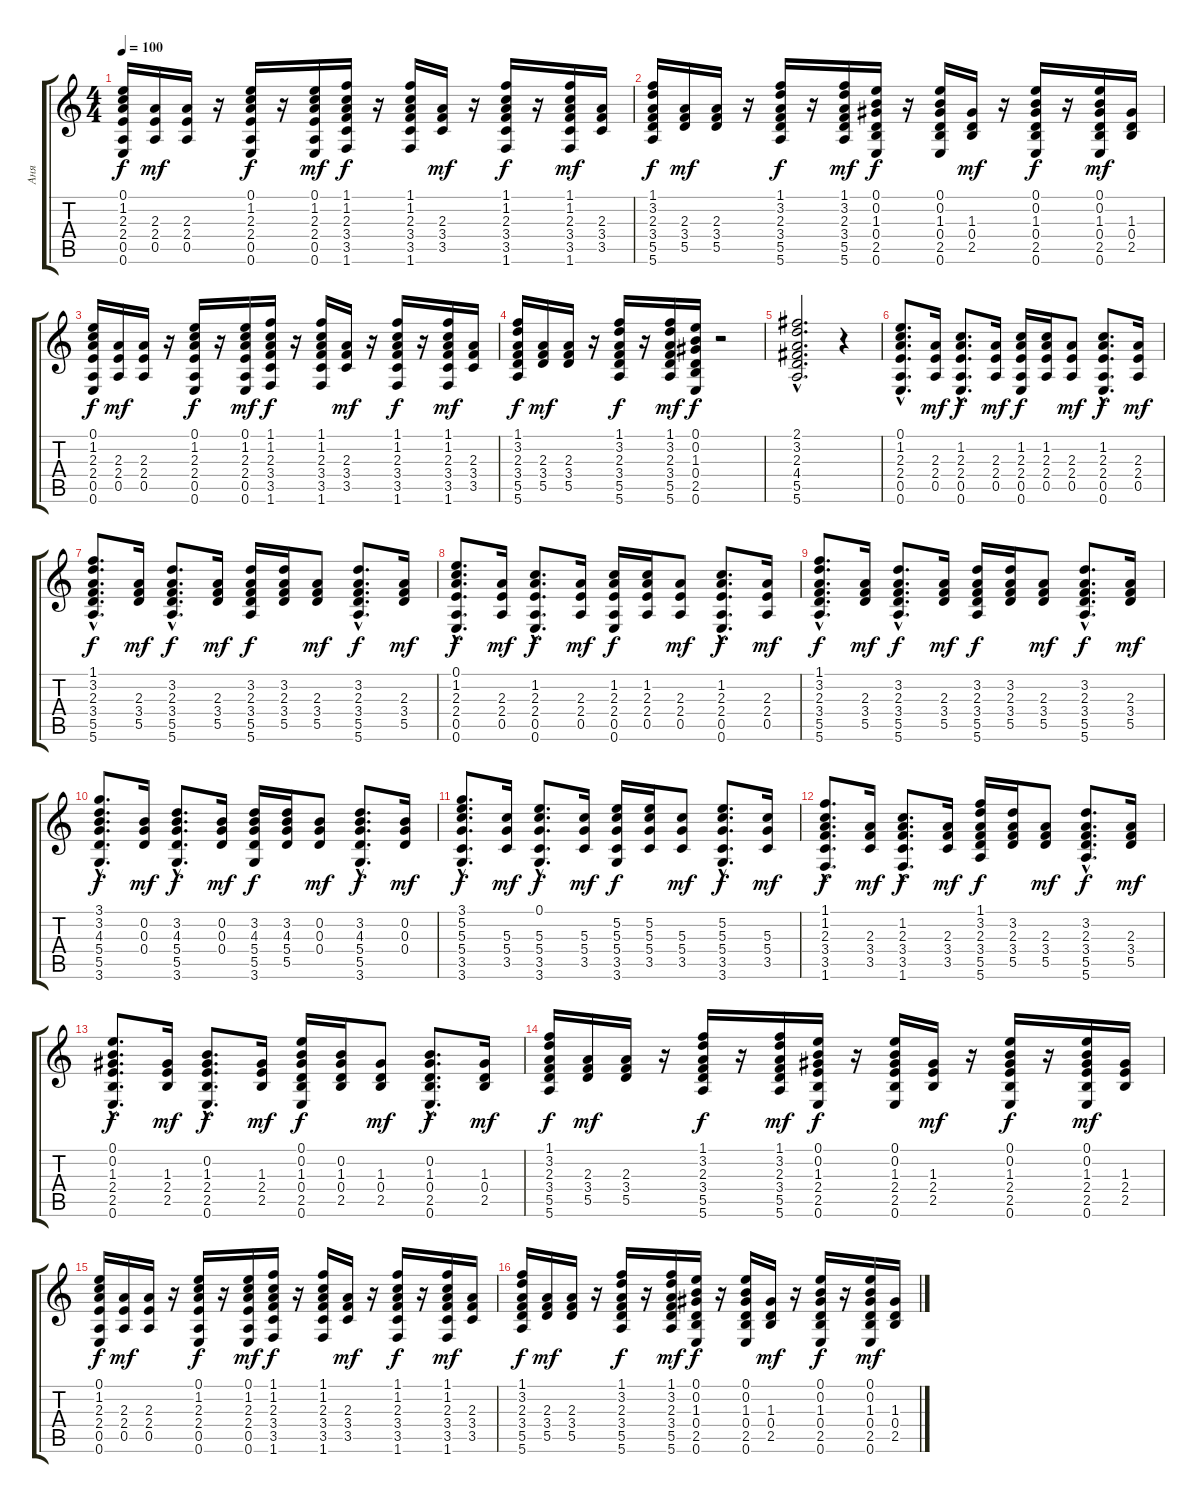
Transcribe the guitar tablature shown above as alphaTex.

\track ("Аня" "Аня") {instrument acousticguitarsteel}
\staff {score tabs}
\tuning (E4 B3 G3 D3 A2 E2) {hide}
\ts (4 4)
\tempo 100
\clef g2
\ks c
(0.1 1.2 2.3 2.4 0.5 0.6).16{dy f} (2.3 2.4 0.5).16{dy mf} (2.3 2.4 0.5).16 r.16 (0.1 1.2 2.3 2.4 0.5 0.6).16{dy f} r.16 (0.1 1.2 2.3 2.4 0.5 0.6).16{dy mf} (1.1 1.2 2.3 3.4 3.5 1.6).16{dy f} r.16 (1.1 1.2 2.3 3.4 3.5 1.6).16 (2.3 3.4 3.5).16{dy mf} r.16 (1.1 1.2 2.3 3.4 3.5 1.6).16{dy f} r.16 (1.1 1.2 2.3 3.4 3.5 1.6).16{dy mf} (2.3 3.4 3.5).16 |
(1.1 3.2 2.3 3.4 5.5 5.6).16{dy f} (2.3 3.4 5.5).16{dy mf} (2.3 3.4 5.5).16 r.16 (1.1 3.2 2.3 3.4 5.5 5.6).16{dy f} r.16 (1.1 3.2 2.3 3.4 5.5 5.6).16{dy mf} (0.1 0.2 1.3 0.4 2.5 0.6).16{dy f} r.16 (0.1 0.2 1.3 0.4 2.5 0.6).16 (1.3 0.4 2.5).16{dy mf} r.16 (0.1 0.2 1.3 0.4 2.5 0.6).16{dy f} r.16 (0.1 0.2 1.3 0.4 2.5 0.6).16{dy mf} (1.3 0.4 2.5).16 |
(0.1 1.2 2.3 2.4 0.5 0.6).16{dy f} (2.3 2.4 0.5).16{dy mf} (2.3 2.4 0.5).16 r.16 (0.1 1.2 2.3 2.4 0.5 0.6).16{dy f} r.16 (0.1 1.2 2.3 2.4 0.5 0.6).16{dy mf} (1.1 1.2 2.3 3.4 3.5 1.6).16{dy f} r.16 (1.1 1.2 2.3 3.4 3.5 1.6).16 (2.3 3.4 3.5).16{dy mf} r.16 (1.1 1.2 2.3 3.4 3.5 1.6).16{dy f} r.16 (1.1 1.2 2.3 3.4 3.5 1.6).16{dy mf} (2.3 3.4 3.5).16 |
(1.1 3.2 2.3 3.4 5.5 5.6).16{dy f} (2.3 3.4 5.5).16{dy mf} (2.3 3.4 5.5).16 r.16 (1.1 3.2 2.3 3.4 5.5 5.6).16{dy f} r.16 (1.1 3.2 2.3 3.4 5.5 5.6).16{dy mf} (0.1 0.2 1.3 0.4 2.5 0.6).16{dy f} r.2 |
(2.1{hac} 3.2{hac} 2.3{hac} 4.4{hac} 5.5{hac} 5.6{hac}).2{d} r.4 |
(0.1{hac} 1.2{hac} 2.3{hac} 2.4{hac} 0.5{hac} 0.6{hac}).8{d} (2.3 2.4 0.5).16{dy mf} (1.2{hac} 2.3{hac} 2.4{hac} 0.5{hac} 0.6{hac}).8{d dy f} (2.3 2.4 0.5).16{dy mf} (1.2 2.3 2.4 0.5 0.6).16{dy f} (1.2 2.3 2.4 0.5).16 (2.3 2.4 0.5).8{dy mf} (1.2{hac} 2.3{hac} 2.4{hac} 0.5{hac} 0.6{hac}).8{d dy f} (2.3 2.4 0.5).16{dy mf} |
(1.1{hac} 3.2{hac} 2.3{hac} 3.4{hac} 5.5{hac} 5.6{hac}).8{d dy f} (2.3 3.4 5.5).16{dy mf} (3.2{hac} 2.3{hac} 3.4{hac} 5.5{hac} 5.6{hac}).8{d dy f} (2.3 3.4 5.5).16{dy mf} (3.2 2.3 3.4 5.5 5.6).16{dy f} (3.2 2.3 3.4 5.5).16 (2.3 3.4 5.5).8{dy mf} (3.2{hac} 2.3{hac} 3.4{hac} 5.5{hac} 5.6{hac}).8{d dy f} (2.3 3.4 5.5).16{dy mf} |
(0.1{hac} 1.2{hac} 2.3{hac} 2.4{hac} 0.5{hac} 0.6{hac}).8{d dy f} (2.3 2.4 0.5).16{dy mf} (1.2{hac} 2.3{hac} 2.4{hac} 0.5{hac} 0.6{hac}).8{d dy f} (2.3 2.4 0.5).16{dy mf} (1.2 2.3 2.4 0.5 0.6).16{dy f} (1.2 2.3 2.4 0.5).16 (2.3 2.4 0.5).8{dy mf} (1.2{hac} 2.3{hac} 2.4{hac} 0.5{hac} 0.6{hac}).8{d dy f} (2.3 2.4 0.5).16{dy mf} |
(1.1{hac} 3.2{hac} 2.3{hac} 3.4{hac} 5.5{hac} 5.6{hac}).8{d dy f} (2.3 3.4 5.5).16{dy mf} (3.2{hac} 2.3{hac} 3.4{hac} 5.5{hac} 5.6{hac}).8{d dy f} (2.3 3.4 5.5).16{dy mf} (3.2 2.3 3.4 5.5 5.6).16{dy f} (3.2 2.3 3.4 5.5).16 (2.3 3.4 5.5).8{dy mf} (3.2{hac} 2.3{hac} 3.4{hac} 5.5{hac} 5.6{hac}).8{d dy f} (2.3 3.4 5.5).16{dy mf} |
(3.1{hac} 3.2{hac} 4.3{hac} 5.4{hac} 5.5{hac} 3.6{hac}).8{d dy f} (0.2 0.3 0.4).16{dy mf} (3.2{hac} 4.3{hac} 5.4{hac} 5.5{hac} 3.6{hac}).8{d dy f} (0.2 0.3 0.4).16{dy mf} (3.2 4.3 5.4 5.5 3.6).16{dy f} (3.2 4.3 5.4 5.5).16 (0.2 0.3 0.4).8{dy mf} (3.2{hac} 4.3{hac} 5.4{hac} 5.5{hac} 3.6{hac}).8{d dy f} (0.2 0.3 0.4).16{dy mf} |
(3.1{hac} 5.2{hac} 5.3{hac} 5.4{hac} 3.5{hac} 3.6{hac}).8{d dy f} (5.3 5.4 3.5).16{dy mf} (0.1{hac} 5.3{hac} 5.4{hac} 3.5{hac} 3.6{hac}).8{d dy f} (5.3 5.4 3.5).16{dy mf} (5.2 5.3 5.4 3.5 3.6).16{dy f} (5.2 5.3 5.4 3.5).16 (5.3 5.4 3.5).8{dy mf} (5.2{hac} 5.3{hac} 5.4{hac} 3.5{hac} 3.6{hac}).8{d dy f} (5.3 5.4 3.5).16{dy mf} |
(1.1{hac} 1.2{hac} 2.3{hac} 3.4{hac} 3.5{hac} 1.6{hac}).8{d dy f} (2.3 3.4 3.5).16{dy mf} (1.2{hac} 2.3{hac} 3.4{hac} 3.5{hac} 1.6{hac}).8{d dy f} (2.3 3.4 3.5).16{dy mf} (1.1 3.2 2.3 3.4 5.5 5.6).16{dy f} (3.2 2.3 3.4 5.5).16 (2.3 3.4 5.5).8{dy mf} (3.2{hac} 2.3{hac} 3.4{hac} 5.5{hac} 5.6{hac}).8{d dy f} (2.3 3.4 5.5).16{dy mf} |
(0.1{hac} 0.2{hac} 1.3{hac} 2.4{hac} 2.5{hac} 0.6{hac}).8{d dy f} (1.3 2.4 2.5).16{dy mf} (0.2{hac} 1.3{hac} 2.4{hac} 2.5{hac} 0.6{hac}).8{d dy f} (1.3 2.4 2.5).16{dy mf} (0.1 0.2 1.3 0.4 2.5 0.6).16{dy f} (0.2 1.3 0.4 2.5).16 (1.3 0.4 2.5).8{dy mf} (0.2{hac} 1.3{hac} 0.4{hac} 2.5{hac} 0.6{hac}).8{d dy f} (1.3 0.4 2.5).16{dy mf} |
(1.1 3.2 2.3 3.4 5.5 5.6).16{dy f} (2.3 3.4 5.5).16{dy mf} (2.3 3.4 5.5).16 r.16 (1.1 3.2 2.3 3.4 5.5 5.6).16{dy f} r.16 (1.1 3.2 2.3 3.4 5.5 5.6).16{dy mf} (0.1 0.2 1.3 2.4 2.5 0.6).16{dy f} r.16 (0.1 0.2 1.3 2.4 2.5 0.6).16 (1.3 2.4 2.5).16{dy mf} r.16 (0.1 0.2 1.3 2.4 2.5 0.6).16{dy f} r.16 (0.1 0.2 1.3 2.4 2.5 0.6).16{dy mf} (1.3 2.4 2.5).16 |
(0.1 1.2 2.3 2.4 0.5 0.6).16{dy f} (2.3 2.4 0.5).16{dy mf} (2.3 2.4 0.5).16 r.16 (0.1 1.2 2.3 2.4 0.5 0.6).16{dy f} r.16 (0.1 1.2 2.3 2.4 0.5 0.6).16{dy mf} (1.1 1.2 2.3 3.4 3.5 1.6).16{dy f} r.16 (1.1 1.2 2.3 3.4 3.5 1.6).16 (2.3 3.4 3.5).16{dy mf} r.16 (1.1 1.2 2.3 3.4 3.5 1.6).16{dy f} r.16 (1.1 1.2 2.3 3.4 3.5 1.6).16{dy mf} (2.3 3.4 3.5).16 |
(1.1 3.2 2.3 3.4 5.5 5.6).16{dy f} (2.3 3.4 5.5).16{dy mf} (2.3 3.4 5.5).16 r.16 (1.1 3.2 2.3 3.4 5.5 5.6).16{dy f} r.16 (1.1 3.2 2.3 3.4 5.5 5.6).16{dy mf} (0.1 0.2 1.3 0.4 2.5 0.6).16{dy f} r.16 (0.1 0.2 1.3 0.4 2.5 0.6).16 (1.3 0.4 2.5).16{dy mf} r.16 (0.1 0.2 1.3 0.4 2.5 0.6).16{dy f} r.16 (0.1 0.2 1.3 0.4 2.5 0.6).16{dy mf} (1.3 0.4 2.5).16
